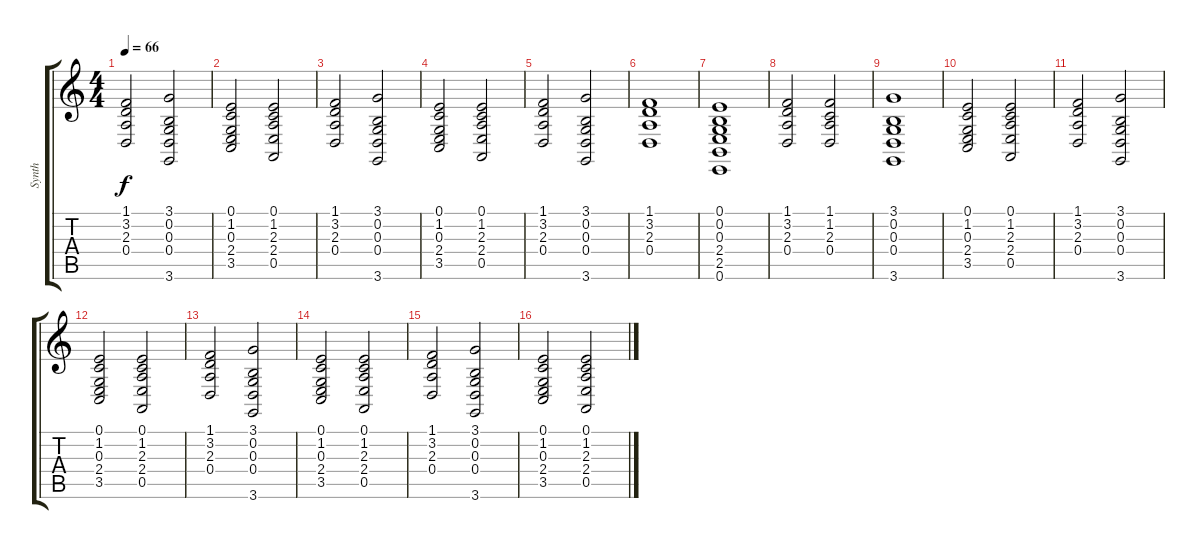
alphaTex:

\track ("Synth" "Synth") {instrument synthstrings1}
\staff {score tabs}
\tuning (E4 B3 G3 D3 A2 E2) {hide}
\ts (4 4)
\tempo 66
\clef g2
\ks c
(1.1 3.2 2.3 0.4).2{dy f} (3.1 0.2 0.3 0.4 3.6).2 |
(0.1 1.2 0.3 2.4 3.5).2 (0.1 1.2 2.3 2.4 0.5).2 |
(1.1 3.2 2.3 0.4).2 (3.1 0.2 0.3 0.4 3.6).2 |
(0.1 1.2 0.3 2.4 3.5).2 (0.1 1.2 2.3 2.4 0.5).2 |
(1.1 3.2 2.3 0.4).2 (3.1 0.2 0.3 0.4 3.6).2 |
(1.1 3.2 2.3 0.4).1 |
(0.1 0.2 0.3 2.4 2.5 0.6).1 |
(1.1 3.2 2.3 0.4).2 (1.1 1.2 2.3 0.4).2 |
(3.1 0.2 0.3 0.4 3.6).1 |
(0.1 1.2 0.3 2.4 3.5).2 (0.1 1.2 2.3 2.4 0.5).2 |
(1.1 3.2 2.3 0.4).2 (3.1 0.2 0.3 0.4 3.6).2 |
(0.1 1.2 0.3 2.4 3.5).2 (0.1 1.2 2.3 2.4 0.5).2 |
(1.1 3.2 2.3 0.4).2 (3.1 0.2 0.3 0.4 3.6).2 |
(0.1 1.2 0.3 2.4 3.5).2 (0.1 1.2 2.3 2.4 0.5).2 |
(1.1 3.2 2.3 0.4).2 (3.1 0.2 0.3 0.4 3.6).2 |
(0.1 1.2 0.3 2.4 3.5).2 (0.1 1.2 2.3 2.4 0.5).2
